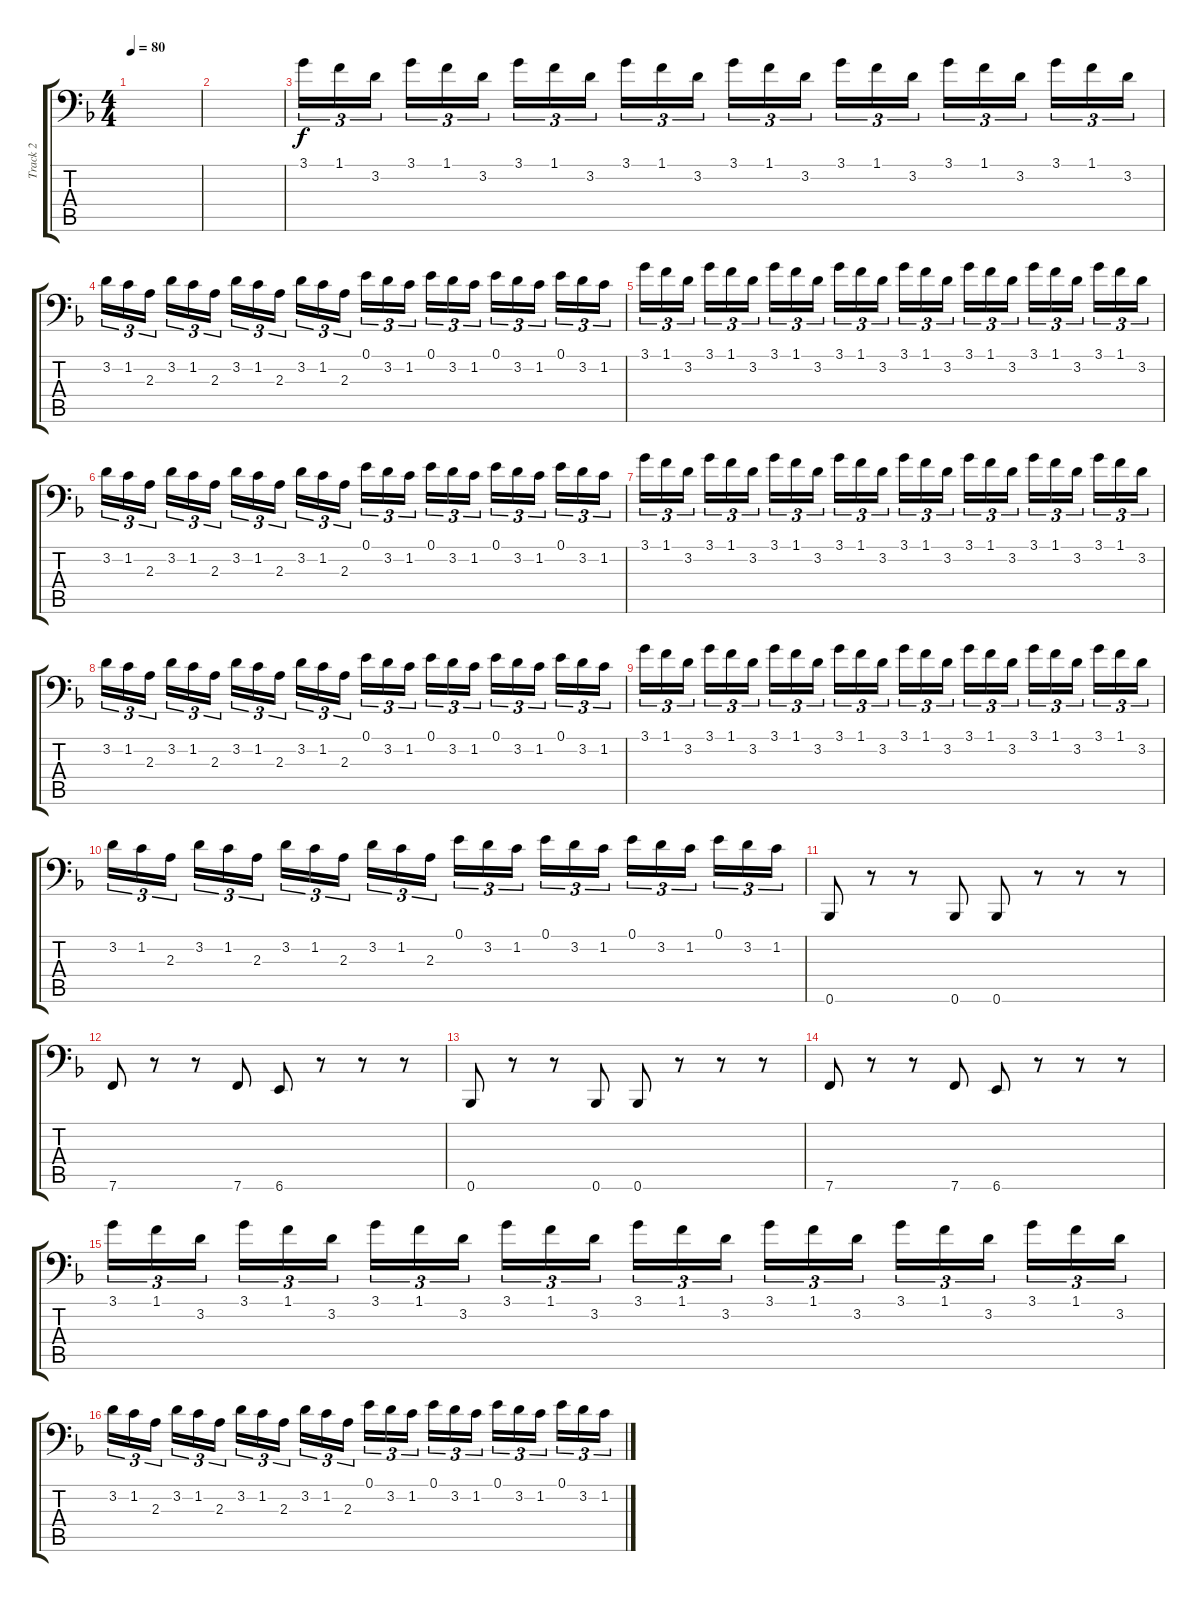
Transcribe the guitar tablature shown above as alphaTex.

\track ("Track 2" "Track 2") {instrument lead5charang}
\staff {score tabs}
\tuning (E4 B3 G3 D3 A2 Bb1) {hide}
\ts (4 4)
\tempo 80
\clef f4
\ks f
|
|
3.1.16{tu (3 2)} 1.1.16{tu (3 2)} 3.2.16{tu (3 2) beam splitsecondary} 3.1.16{tu (3 2)} 1.1.16{tu (3 2)} 3.2.16{tu (3 2)} 3.1.16{tu (3 2)} 1.1.16{tu (3 2)} 3.2.16{tu (3 2) beam splitsecondary} 3.1.16{tu (3 2)} 1.1.16{tu (3 2)} 3.2.16{tu (3 2)} 3.1.16{tu (3 2)} 1.1.16{tu (3 2)} 3.2.16{tu (3 2) beam splitsecondary} 3.1.16{tu (3 2)} 1.1.16{tu (3 2)} 3.2.16{tu (3 2)} 3.1.16{tu (3 2)} 1.1.16{tu (3 2)} 3.2.16{tu (3 2) beam splitsecondary} 3.1.16{tu (3 2)} 1.1.16{tu (3 2)} 3.2.16{tu (3 2)} |
3.2.16{tu (3 2)} 1.2.16{tu (3 2)} 2.3.16{tu (3 2) beam splitsecondary} 3.2.16{tu (3 2)} 1.2.16{tu (3 2)} 2.3.16{tu (3 2)} 3.2.16{tu (3 2)} 1.2.16{tu (3 2)} 2.3.16{tu (3 2) beam splitsecondary} 3.2.16{tu (3 2)} 1.2.16{tu (3 2)} 2.3.16{tu (3 2)} 0.1.16{tu (3 2)} 3.2.16{tu (3 2)} 1.2.16{tu (3 2) beam splitsecondary} 0.1.16{tu (3 2)} 3.2.16{tu (3 2)} 1.2.16{tu (3 2)} 0.1.16{tu (3 2)} 3.2.16{tu (3 2)} 1.2.16{tu (3 2) beam splitsecondary} 0.1.16{tu (3 2)} 3.2.16{tu (3 2)} 1.2.16{tu (3 2)} |
3.1.16{tu (3 2)} 1.1.16{tu (3 2)} 3.2.16{tu (3 2) beam splitsecondary} 3.1.16{tu (3 2)} 1.1.16{tu (3 2)} 3.2.16{tu (3 2)} 3.1.16{tu (3 2)} 1.1.16{tu (3 2)} 3.2.16{tu (3 2) beam splitsecondary} 3.1.16{tu (3 2)} 1.1.16{tu (3 2)} 3.2.16{tu (3 2)} 3.1.16{tu (3 2)} 1.1.16{tu (3 2)} 3.2.16{tu (3 2) beam splitsecondary} 3.1.16{tu (3 2)} 1.1.16{tu (3 2)} 3.2.16{tu (3 2)} 3.1.16{tu (3 2)} 1.1.16{tu (3 2)} 3.2.16{tu (3 2) beam splitsecondary} 3.1.16{tu (3 2)} 1.1.16{tu (3 2)} 3.2.16{tu (3 2)} |
3.2.16{tu (3 2)} 1.2.16{tu (3 2)} 2.3.16{tu (3 2) beam splitsecondary} 3.2.16{tu (3 2)} 1.2.16{tu (3 2)} 2.3.16{tu (3 2)} 3.2.16{tu (3 2)} 1.2.16{tu (3 2)} 2.3.16{tu (3 2) beam splitsecondary} 3.2.16{tu (3 2)} 1.2.16{tu (3 2)} 2.3.16{tu (3 2)} 0.1.16{tu (3 2)} 3.2.16{tu (3 2)} 1.2.16{tu (3 2) beam splitsecondary} 0.1.16{tu (3 2)} 3.2.16{tu (3 2)} 1.2.16{tu (3 2)} 0.1.16{tu (3 2)} 3.2.16{tu (3 2)} 1.2.16{tu (3 2) beam splitsecondary} 0.1.16{tu (3 2)} 3.2.16{tu (3 2)} 1.2.16{tu (3 2)} |
3.1.16{tu (3 2)} 1.1.16{tu (3 2)} 3.2.16{tu (3 2) beam splitsecondary} 3.1.16{tu (3 2)} 1.1.16{tu (3 2)} 3.2.16{tu (3 2)} 3.1.16{tu (3 2)} 1.1.16{tu (3 2)} 3.2.16{tu (3 2) beam splitsecondary} 3.1.16{tu (3 2)} 1.1.16{tu (3 2)} 3.2.16{tu (3 2)} 3.1.16{tu (3 2)} 1.1.16{tu (3 2)} 3.2.16{tu (3 2) beam splitsecondary} 3.1.16{tu (3 2)} 1.1.16{tu (3 2)} 3.2.16{tu (3 2)} 3.1.16{tu (3 2)} 1.1.16{tu (3 2)} 3.2.16{tu (3 2) beam splitsecondary} 3.1.16{tu (3 2)} 1.1.16{tu (3 2)} 3.2.16{tu (3 2)} |
3.2.16{tu (3 2)} 1.2.16{tu (3 2)} 2.3.16{tu (3 2) beam splitsecondary} 3.2.16{tu (3 2)} 1.2.16{tu (3 2)} 2.3.16{tu (3 2)} 3.2.16{tu (3 2)} 1.2.16{tu (3 2)} 2.3.16{tu (3 2) beam splitsecondary} 3.2.16{tu (3 2)} 1.2.16{tu (3 2)} 2.3.16{tu (3 2)} 0.1.16{tu (3 2)} 3.2.16{tu (3 2)} 1.2.16{tu (3 2) beam splitsecondary} 0.1.16{tu (3 2)} 3.2.16{tu (3 2)} 1.2.16{tu (3 2)} 0.1.16{tu (3 2)} 3.2.16{tu (3 2)} 1.2.16{tu (3 2) beam splitsecondary} 0.1.16{tu (3 2)} 3.2.16{tu (3 2)} 1.2.16{tu (3 2)} |
3.1.16{tu (3 2)} 1.1.16{tu (3 2)} 3.2.16{tu (3 2) beam splitsecondary} 3.1.16{tu (3 2)} 1.1.16{tu (3 2)} 3.2.16{tu (3 2)} 3.1.16{tu (3 2)} 1.1.16{tu (3 2)} 3.2.16{tu (3 2) beam splitsecondary} 3.1.16{tu (3 2)} 1.1.16{tu (3 2)} 3.2.16{tu (3 2)} 3.1.16{tu (3 2)} 1.1.16{tu (3 2)} 3.2.16{tu (3 2) beam splitsecondary} 3.1.16{tu (3 2)} 1.1.16{tu (3 2)} 3.2.16{tu (3 2)} 3.1.16{tu (3 2)} 1.1.16{tu (3 2)} 3.2.16{tu (3 2) beam splitsecondary} 3.1.16{tu (3 2)} 1.1.16{tu (3 2)} 3.2.16{tu (3 2)} |
3.2.16{tu (3 2)} 1.2.16{tu (3 2)} 2.3.16{tu (3 2) beam splitsecondary} 3.2.16{tu (3 2)} 1.2.16{tu (3 2)} 2.3.16{tu (3 2)} 3.2.16{tu (3 2)} 1.2.16{tu (3 2)} 2.3.16{tu (3 2) beam splitsecondary} 3.2.16{tu (3 2)} 1.2.16{tu (3 2)} 2.3.16{tu (3 2)} 0.1.16{tu (3 2)} 3.2.16{tu (3 2)} 1.2.16{tu (3 2) beam splitsecondary} 0.1.16{tu (3 2)} 3.2.16{tu (3 2)} 1.2.16{tu (3 2)} 0.1.16{tu (3 2)} 3.2.16{tu (3 2)} 1.2.16{tu (3 2) beam splitsecondary} 0.1.16{tu (3 2)} 3.2.16{tu (3 2)} 1.2.16{tu (3 2)} |
0.6.8{volume 13} r.8 r.8 0.6.8 0.6.8 r.8 r.8 r.8 |
7.6.8 r.8 r.8 7.6.8 6.6.8 r.8 r.8 r.8 |
0.6.8{volume 13} r.8 r.8 0.6.8 0.6.8 r.8 r.8 r.8 |
7.6.8 r.8 r.8 7.6.8 6.6.8 r.8 r.8 r.8 |
3.1.16{tu (3 2)} 1.1.16{tu (3 2)} 3.2.16{tu (3 2) beam splitsecondary} 3.1.16{tu (3 2)} 1.1.16{tu (3 2)} 3.2.16{tu (3 2)} 3.1.16{tu (3 2)} 1.1.16{tu (3 2)} 3.2.16{tu (3 2) beam splitsecondary} 3.1.16{tu (3 2)} 1.1.16{tu (3 2)} 3.2.16{tu (3 2)} 3.1.16{tu (3 2)} 1.1.16{tu (3 2)} 3.2.16{tu (3 2) beam splitsecondary} 3.1.16{tu (3 2)} 1.1.16{tu (3 2)} 3.2.16{tu (3 2)} 3.1.16{tu (3 2)} 1.1.16{tu (3 2)} 3.2.16{tu (3 2) beam splitsecondary} 3.1.16{tu (3 2)} 1.1.16{tu (3 2)} 3.2.16{tu (3 2)} |
3.2.16{tu (3 2)} 1.2.16{tu (3 2)} 2.3.16{tu (3 2) beam splitsecondary} 3.2.16{tu (3 2)} 1.2.16{tu (3 2)} 2.3.16{tu (3 2)} 3.2.16{tu (3 2)} 1.2.16{tu (3 2)} 2.3.16{tu (3 2) beam splitsecondary} 3.2.16{tu (3 2)} 1.2.16{tu (3 2)} 2.3.16{tu (3 2)} 0.1.16{tu (3 2)} 3.2.16{tu (3 2)} 1.2.16{tu (3 2) beam splitsecondary} 0.1.16{tu (3 2)} 3.2.16{tu (3 2)} 1.2.16{tu (3 2)} 0.1.16{tu (3 2)} 3.2.16{tu (3 2)} 1.2.16{tu (3 2) beam splitsecondary} 0.1.16{tu (3 2)} 3.2.16{tu (3 2)} 1.2.16{tu (3 2)}
